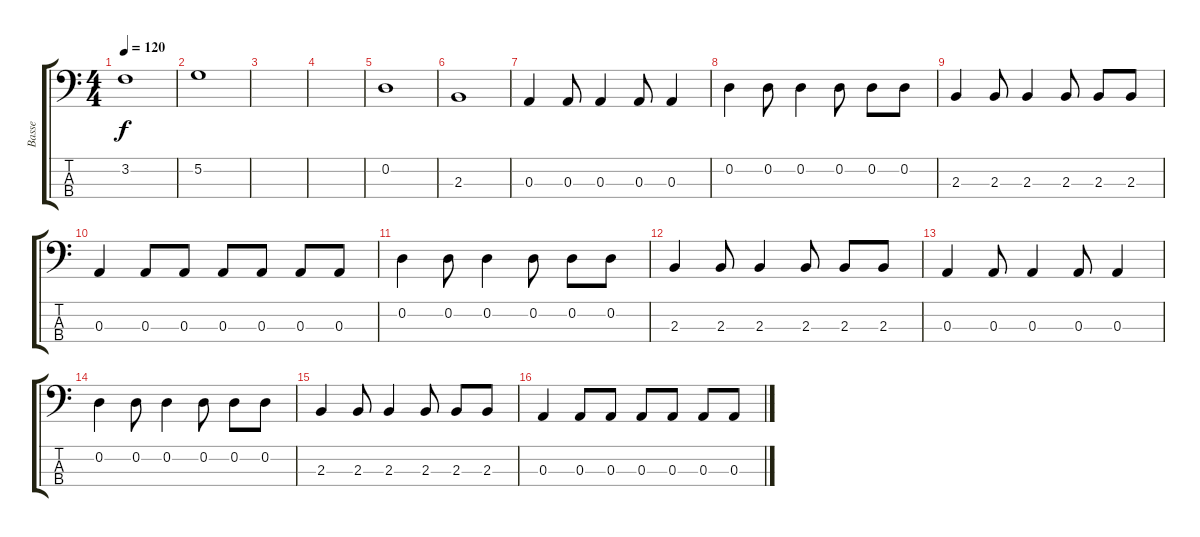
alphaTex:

\track ("Basse" "Basse") {instrument electricbassfinger}
\staff {score tabs}
\tuning (G2 D2 A1 E1) {hide}
\ts (4 4)
\tempo 120
\clef f4
\ks c
3.2.1{dy f} |
5.2.1 |
|
|
0.2.1 |
2.3.1 |
0.3.4 0.3.8 0.3.4 0.3.8 0.3.4 |
0.2.4 0.2.8 0.2.4 0.2.8 0.2.8 0.2.8 |
2.3.4 2.3.8 2.3.4 2.3.8 2.3.8 2.3.8 |
0.3.4 0.3.8 0.3.8 0.3.8 0.3.8 0.3.8 0.3.8 |
0.2.4 0.2.8 0.2.4 0.2.8 0.2.8 0.2.8 |
2.3.4 2.3.8 2.3.4 2.3.8 2.3.8 2.3.8 |
0.3.4 0.3.8 0.3.4 0.3.8 0.3.4 |
0.2.4 0.2.8 0.2.4 0.2.8 0.2.8 0.2.8 |
2.3.4 2.3.8 2.3.4 2.3.8 2.3.8 2.3.8 |
0.3.4 0.3.8 0.3.8 0.3.8 0.3.8 0.3.8 0.3.8
